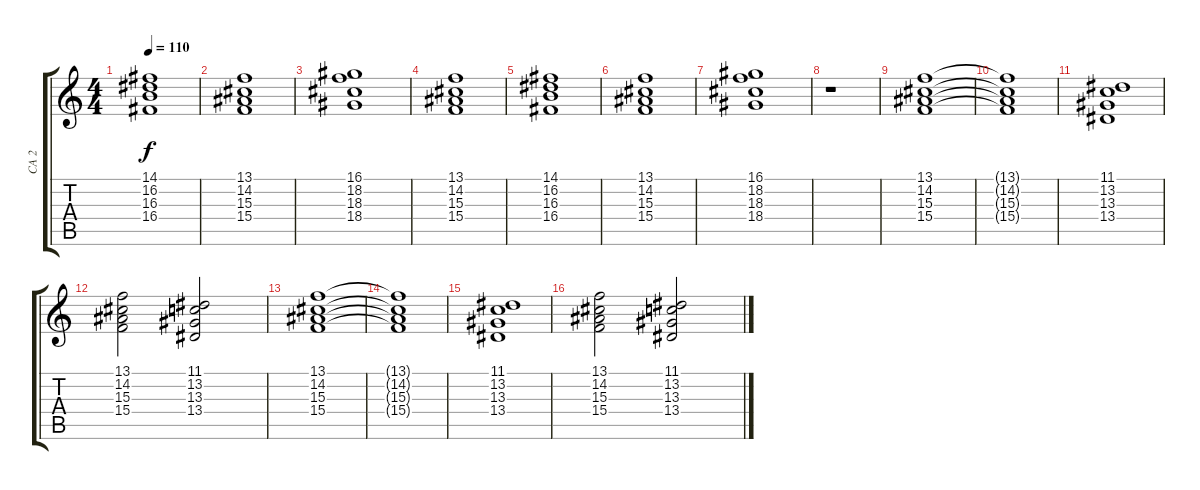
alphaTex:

\track ("CA 2" "CA 2") {instrument choiraahs}
\staff {score tabs}
\tuning (E4 B3 G3 D3 A2 E2) {hide}
\ts (4 4)
\tempo 110
\clef g2
\ks c
(14.1 16.2 16.3 16.4).1{dy f} |
(13.1 14.2 15.3 15.4).1 |
(16.1 18.2 18.3 18.4).1 |
(13.1 14.2 15.3 15.4).1 |
(14.1 16.2 16.3 16.4).1 |
(13.1 14.2 15.3 15.4).1 |
(16.1 18.2 18.3 18.4).1 |
r.1{volume 9 instrument choiraahs} |
\section ("" "")
(13.1 14.2 15.3 15.4).1{instrument choiraahs} |
(13.1{t} 14.2{t} 15.3{t} 15.4{t}).1 |
(11.1 13.2 13.3 13.4).1 |
(13.1 14.2 15.3 15.4).2 (11.1 13.2 13.3 13.4).2 |
(13.1 14.2 15.3 15.4).1 |
(13.1{t} 14.2{t} 15.3{t} 15.4{t}).1 |
(11.1 13.2 13.3 13.4).1 |
(13.1 14.2 15.3 15.4).2 (11.1 13.2 13.3 13.4).2
